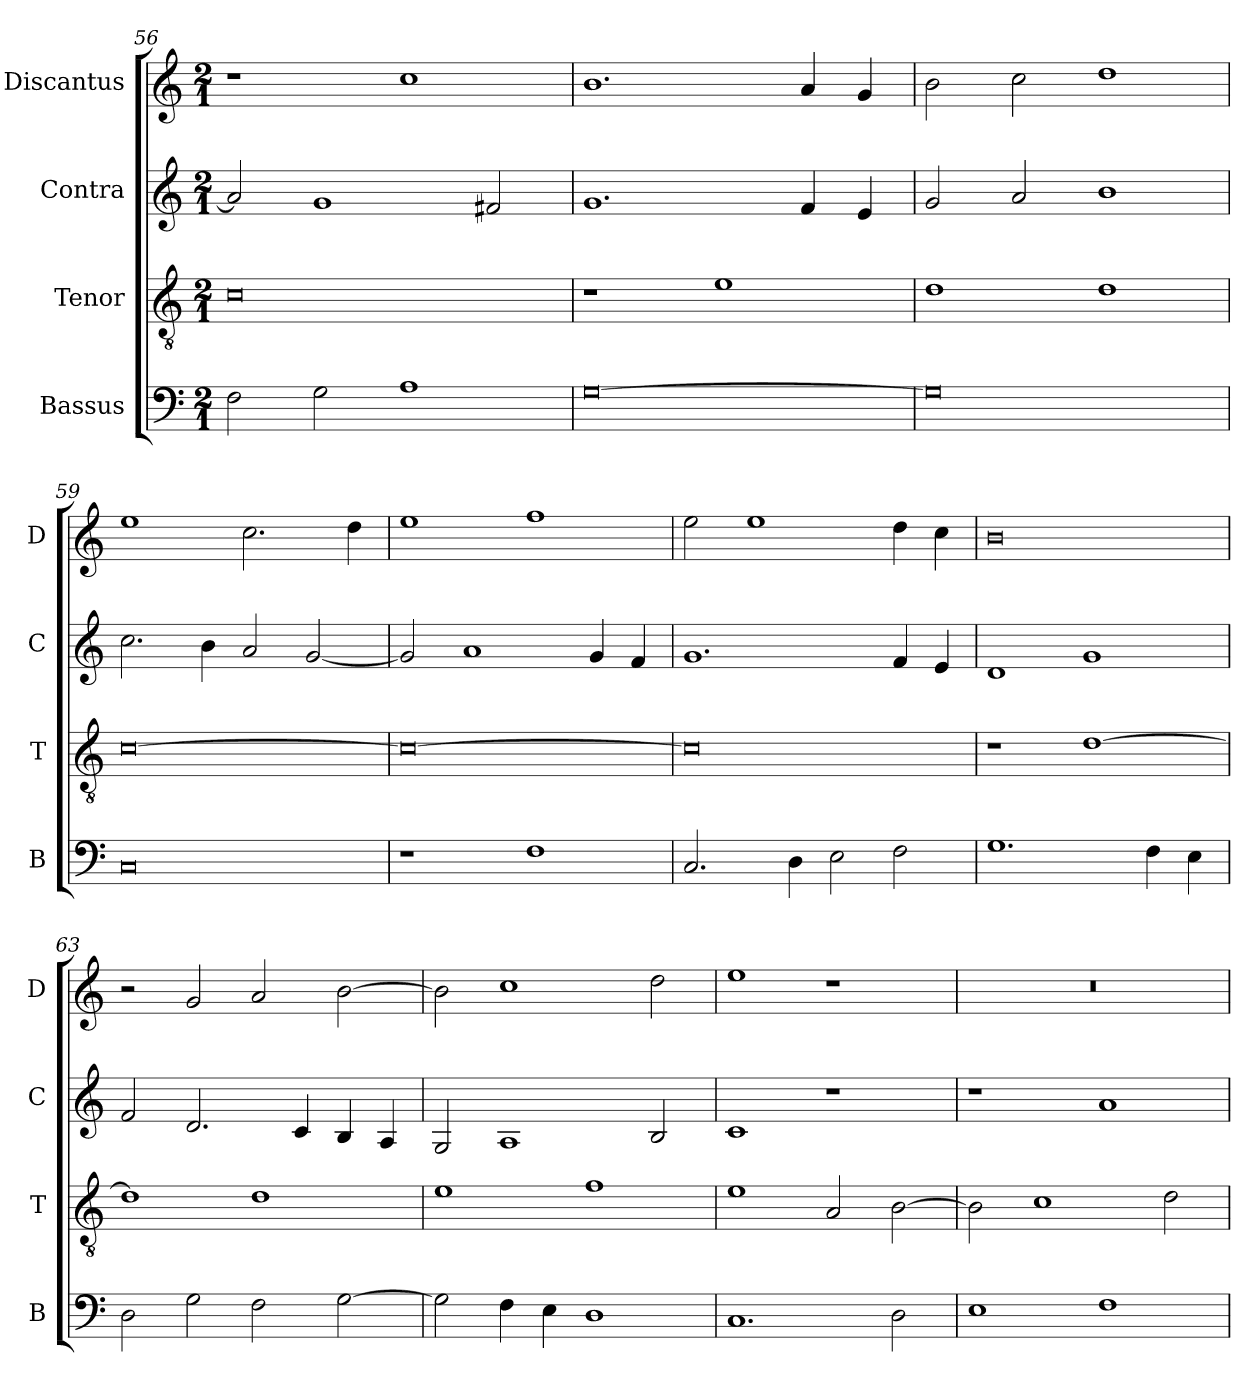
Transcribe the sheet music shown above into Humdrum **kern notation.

**kern	**kern	**kern	**kern
*part4	*part3	*part2	*part1
*staff4	*staff3	*staff2	*staff1
*I"Bassus	*I"Tenor	*I"Contra	*I"Discantus
*I'B	*I'T	*I'C	*I'D
*clefF4	*clefGv2	*clefG2	*clefG2
*k[]	*k[]	*k[]	*k[]
*M2/1	*M2/1	*M2/1	*M2/1
=56	=56	=56	=56
2F\	0c	2a/]	1r
2G\	.	1g	.
1A	.	.	1cc
.	.	2f#X/	.
=57	=57	=57	=57
[0G	1r	1.g	1.b
.	1e	.	.
.	.	4f/	4a/
.	.	4e/	4g/
=58	=58	=58	=58
0G]	1d	2g/	2b\
.	.	2a/	2cc\
.	1d	1b	1dd
=59	=59	=59	=59
0C	[0c	2.cc\	1ee
.	.	4b\	.
.	.	2a/	2.cc\
.	.	[2g/	.
.	.	.	4dd\
=60	=60	=60	=60
1r	0c_	2g/]	1ee
.	.	1a	.
1F	.	.	1ff
.	.	4g/	.
.	.	4f/	.
=61	=61	=61	=61
2.C/	0c]	1.g	2ee\
.	.	.	1ee
4D\	.	.	.
2E\	.	.	.
2F\	.	4f/	4dd\
.	.	4e/	4cc\
=62	=62	=62	=62
1.G	1r	1d	0b
.	[1d	1g	.
4F\	.	.	.
4E\	.	.	.
=63	=63	=63	=63
2D\	1d]	2f/	2r
2G\	.	2.d/	2g/
2F\	1d	.	2a/
.	.	4c/	.
[2G\	.	4B/	[2b\
.	.	4A/	.
=64	=64	=64	=64
2G\]	1e	2G/	2b\]
4F\	.	1A	1cc
4E\	.	.	.
1D	1f	.	.
.	.	2B/	2dd\
=65	=65	=65	=65
1.C	1e	1c	1ee
.	2A/	1r	1r
2D\	[2B\	.	.
=66	=66	=66	=66
1E	2B\]	1r	0r
.	1c	.	.
1F	.	1a	.
.	2d\	.	.
=	=	=	=
*-	*-	*-	*-
